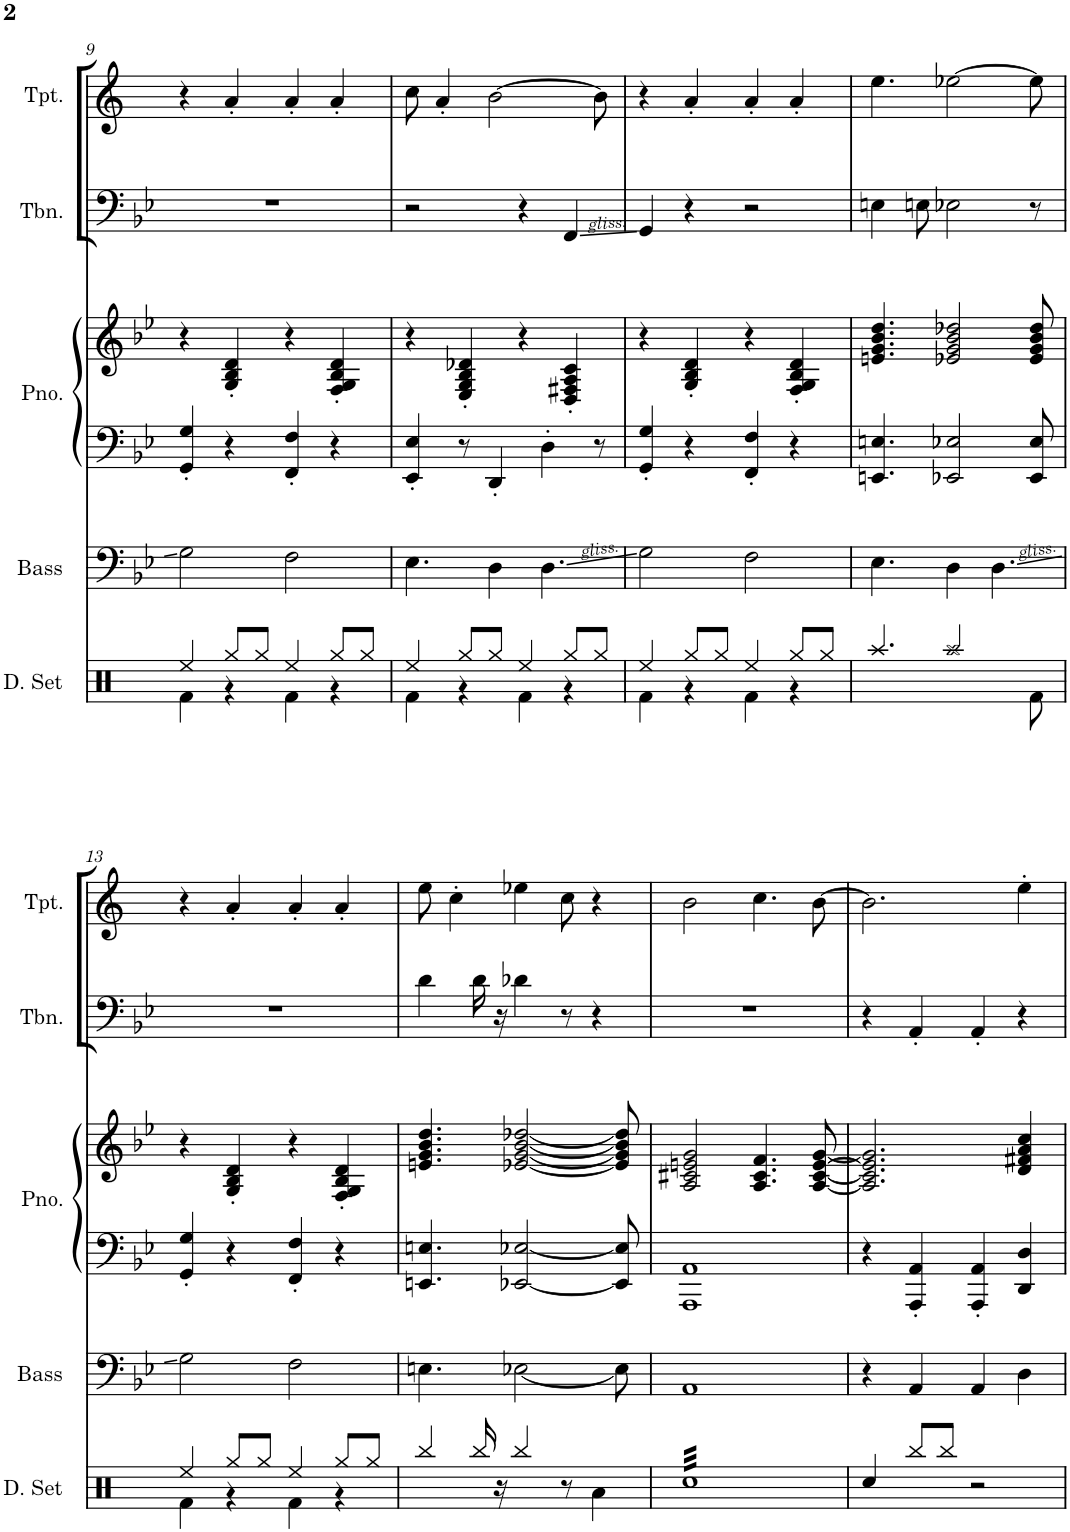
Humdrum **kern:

**kern	**kern	**kern	**kern	**kern	**kern
*part5	*part4	*part3	*part3	*part2	*part1
*staff6	*staff5	*staff4	*staff3	*staff2	*staff1
*I"Drumset	*I"Acoustic Bass	*I"Piano	*	*I"Trombone	*I"Trumpet
*I'D. Set	*I'Bass	*I'Pno.	*	*I'Tbn.	*I'Tpt.
!!LO:PB:g=z
*clefX	*clefF4	*clefF4	*clefG2	*clefF4	*clefG2
*	*Trd7c12	*	*	*	*Trd1c2
*k[]	*k[b-e-]	*k[b-e-]	*k[b-e-]	*k[b-e-]	*k[]
*M4/4	*M4/4	*M4/4	*M4/4	*M4/4	*M4/4
=9	=9	=9	=9	=9	=9
*^	*	*	*	*	*
4Ree/	4Rf\	2G\	4GG/' 4G/'	4r	1r	4r
8Rgg/L	4r	.	4r	4G/' 4B-/' 4d/'	.	4a'/
8Rgg/J	.	.	.	.	.	.
4Ree/	4Rf\	2F\	4FF/' 4F/'	4r	.	4a'/
8Rgg/L	4r	.	4r	4F/' 4G/' 4B-/' 4d/'	.	4a'/
8Rgg/J	.	.	.	.	.	.
=10	=10	=10	=10	=10	=10	=10
4Ree/	4Rf\	4.E-\	4EE-/' 4E-/'	4r	2r	8cc\
.	.	.	.	.	.	4a'/
8Rgg/L	4r	.	8r	4E-/' 4G/' 4B-/' 4d-X/'	.	.
8Rgg/J	.	4D\	4DD'/	.	.	[2b\
4Ree/	4Rf\	.	.	4r	4r	.
.	.	4.D\	4D'\	.	.	.
8Rgg/L	4r	.	.	4D/' 4F#X/' 4A/' 4c/'	4FF/	.
8Rgg/J	.	.	8r	.	.	8b\]
=11	=11	=11	=11	=11	=11	=11
4Ree/	4Rf\	2G\	4GG/' 4G/'	4r	4GG/	4r
8Rgg/L	4r	.	4r	4G/' 4B-/' 4d/'	4r	4a'/
8Rgg/J	.	.	.	.	.	.
4Ree/	4Rf\	2F\	4FF/' 4F/'	4r	2r	4a'/
8Rgg/L	4r	.	4r	4F/' 4G/' 4B-/' 4d/'	.	4a'/
8Rgg/J	.	.	.	.	.	.
*v	*v	*	*	*	*	*
=12	=12	=12	=12	=12	=12
4.Raa/	4.E-\	4.EEn/ 4.En/	4.en/ 4.g/ 4.b-/ 4.dd/	4En\	4.ee\
.	.	.	.	8En\	.
2Raa/	4D\	2EE-X/ 2E-X/	2e-X/ 2g/ 2b-/ 2dd-X/	2E-X\	[2ee-X\
.	4.D\	.	.	.	.
8Rf\	.	8EE-/ 8E-/	8e-/ 8g/ 8b-/ 8dd-/	8r	8ee-\]
!!LO:LB:g=z
=13	=13	=13	=13	=13	=13
*^	*	*	*	*	*
4Ree/	4Rf\	2G\	4GG/' 4G/'	4r	1r	4r
8Rgg/L	4r	.	4r	4G/' 4B-/' 4d/'	.	4a'/
8Rgg/J	.	.	.	.	.	.
4Ree/	4Rf\	2F\	4FF/' 4F/'	4r	.	4a'/
8Rgg/L	4r	.	4r	4F/' 4G/' 4B-/' 4d/'	.	4a'/
8Rgg/J	.	.	.	.	.	.
*v	*v	*	*	*	*	*
=14	=14	=14	=14	=14	=14
4Rbb/	4.En\	4.EEn/ 4.En/	4.en/ 4.g/ 4.b-/ 4.dd/	4d\	8ee\
.	.	.	.	.	4cc'\
16Rbb/	.	.	.	16d\	.
16r	.	.	.	16r	.
4Rbb/	[<2E-X\	[2EE-X/ [<2E-X/	[2e-X/ [2g/ [<2b-/ [<2dd-X/	4d-X\	4ee-X\
8r	.	.	.	8r	8cc\
4Ra\	.	.	.	4r	4r
.	8E-\]	8EE-/] 8E-/]	8e-/] 8g/] 8b-/] 8dd-/]	.	.
=15	=15	=15	=15	=15	=15
*tremolo	*	*	*	*	*
32RccLLL	1AA	1AAA 1AA	2A/ 2c#X/ 2en/ 2g/	1r	2b\
32Rcc	.	.	.	.	.
32Rcc	.	.	.	.	.
32Rcc	.	.	.	.	.
32Rcc	.	.	.	.	.
32Rcc	.	.	.	.	.
32Rcc	.	.	.	.	.
32Rcc	.	.	.	.	.
32Rcc	.	.	.	.	.
32Rcc	.	.	.	.	.
32Rcc	.	.	.	.	.
32Rcc	.	.	.	.	.
32Rcc	.	.	.	.	.
32Rcc	.	.	.	.	.
32Rcc	.	.	.	.	.
32Rcc	.	.	.	.	.
32Rcc	.	.	4.A/ 4.c#/ 4.f/	.	4.cc\
32Rcc	.	.	.	.	.
32Rcc	.	.	.	.	.
32Rcc	.	.	.	.	.
32Rcc	.	.	.	.	.
32Rcc	.	.	.	.	.
32Rcc	.	.	.	.	.
32Rcc	.	.	.	.	.
32Rcc	.	.	.	.	.
32Rcc	.	.	.	.	.
32Rcc	.	.	.	.	.
32Rcc	.	.	.	.	.
32Rcc	.	.	[8A/ [8c#/ [8e/ [<8g/	.	[>8b\
32Rcc	.	.	.	.	.
32Rcc	.	.	.	.	.
32RccJJJ	.	.	.	.	.
*Xtremolo	*	*	*	*	*
=16	=16	=16	=16	=16	=16
4Rcc/	4r	4r	2.A/] 2.c#/] 2.e/] 2.g/]	4r	2.b\]
8Rbb/L	4AA/	4AAA/' 4AA/'	.	4AA'/	.
8Rbb/J	.	.	.	.	.
2r	4AA/	4AAA/' 4AA/'	.	4AA'/	.
.	4D\	4DD/ 4D/	4d/ 4f#X/ 4a/ 4cc/	4r	4ee'\
=	=	=	=	=	=
*-	*-	*-	*-	*-	*-
